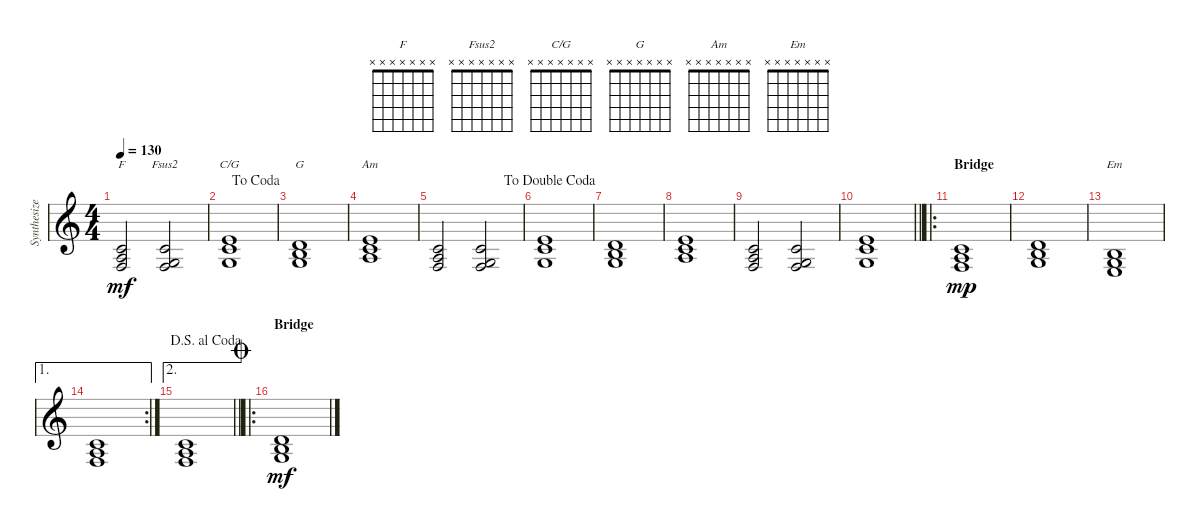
\track ("Synthesizer" "Synthesize") {instrument fx3crystal}
\staff {score}
\tuning (E4 B3 G3 D3 A2 E2 B1) {hide}
\chord ("F" x x x x x x x)
\chord ("Fsus2" x x x x x x x)
\chord ("C/G" x x x x x x x)
\chord ("G" x x x x x x x)
\chord ("Am" x x x x x x x)
\chord ("Em" x x x x x x x)
\ts (4 4)
\tempo 130
\clef g2
\ks c
(1.2 2.3 3.4).2{ch "F" dy mf} (1.2 0.3 3.4).2{ch "Fsus2"} |
\jump dacoda
(0.1 1.2 0.3).1{ch "C/G"} |
(3.2 4.3 5.4).1{ch "G"} |
(0.1 1.2 2.3).1{ch "Am"} |
(1.2 2.3 3.4).2 (1.2 0.3 3.4).2 |
\jump dadoublecoda
(0.1 1.2 0.3).1 |
(3.2 4.3 5.4).1 |
(0.1 1.2 2.3).1 |
(1.2 2.3 3.4).2 (1.2 0.3 3.4).2 |
\barLineRight lightlight
(0.1 1.2 0.3).1 |
\ro
\section ("" "Bridge")
(1.2 2.3 3.4).1{dy mp} |
(3.2 4.3 5.4).1 |
(0.2 0.3 2.4).1{ch "Em"} |
\ae 1
\rc 2
(1.2 2.3 3.4).1 |
\ae 2
\jump dalsegnoalcoda
\barLineRight lightlight
(1.2 2.3 3.4).1 |
\ro
\section ("" "Bridge")
\jump coda
(3.2 4.3 5.4).1{dy mf}
